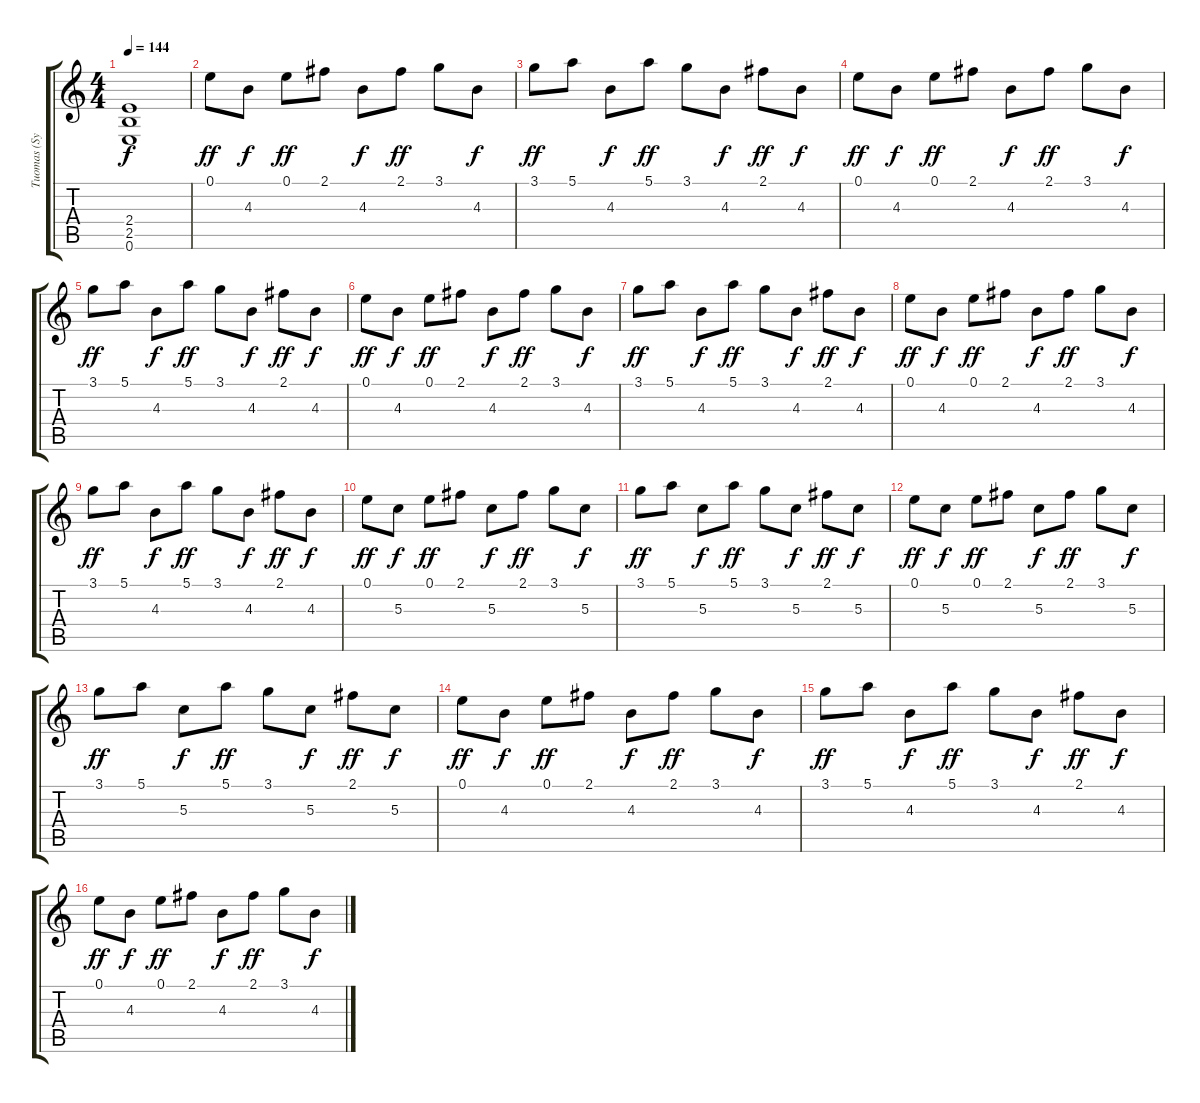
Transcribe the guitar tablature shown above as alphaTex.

\track ("Tuomas (Synth)" "Tuomas (Sy") {instrument fx1rain}
\staff {score tabs}
\tuning (E5 B4 G4 D4 A3 E3) {hide}
\ts (4 4)
\tempo 144
\clef g2
\ks c
(2.4{t} 2.5{t} 0.6{t}).1{dy f} |
0.1.8{dy ff} 4.3.8{dy f} 0.1.8{dy ff} 2.1.8 4.3.8{dy f} 2.1.8{dy ff} 3.1.8 4.3.8{dy f} |
3.1.8{dy ff} 5.1.8 4.3.8{dy f} 5.1.8{dy ff} 3.1.8 4.3.8{dy f} 2.1.8{dy ff} 4.3.8{dy f} |
0.1.8{dy ff} 4.3.8{dy f} 0.1.8{dy ff} 2.1.8 4.3.8{dy f} 2.1.8{dy ff} 3.1.8 4.3.8{dy f} |
3.1.8{dy ff} 5.1.8 4.3.8{dy f} 5.1.8{dy ff} 3.1.8 4.3.8{dy f} 2.1.8{dy ff} 4.3.8{dy f} |
0.1.8{dy ff} 4.3.8{dy f} 0.1.8{dy ff} 2.1.8 4.3.8{dy f} 2.1.8{dy ff} 3.1.8 4.3.8{dy f} |
3.1.8{dy ff} 5.1.8 4.3.8{dy f} 5.1.8{dy ff} 3.1.8 4.3.8{dy f} 2.1.8{dy ff} 4.3.8{dy f} |
0.1.8{dy ff} 4.3.8{dy f} 0.1.8{dy ff} 2.1.8 4.3.8{dy f} 2.1.8{dy ff} 3.1.8 4.3.8{dy f} |
3.1.8{dy ff} 5.1.8 4.3.8{dy f} 5.1.8{dy ff} 3.1.8 4.3.8{dy f} 2.1.8{dy ff} 4.3.8{dy f} |
0.1.8{dy ff} 5.3.8{dy f} 0.1.8{dy ff} 2.1.8 5.3.8{dy f} 2.1.8{dy ff} 3.1.8 5.3.8{dy f} |
3.1.8{dy ff} 5.1.8 5.3.8{dy f} 5.1.8{dy ff} 3.1.8 5.3.8{dy f} 2.1.8{dy ff} 5.3.8{dy f} |
0.1.8{dy ff} 5.3.8{dy f} 0.1.8{dy ff} 2.1.8 5.3.8{dy f} 2.1.8{dy ff} 3.1.8 5.3.8{dy f} |
3.1.8{dy ff} 5.1.8 5.3.8{dy f} 5.1.8{dy ff} 3.1.8 5.3.8{dy f} 2.1.8{dy ff} 5.3.8{dy f} |
0.1.8{dy ff} 4.3.8{dy f} 0.1.8{dy ff} 2.1.8 4.3.8{dy f} 2.1.8{dy ff} 3.1.8 4.3.8{dy f} |
3.1.8{dy ff} 5.1.8 4.3.8{dy f} 5.1.8{dy ff} 3.1.8 4.3.8{dy f} 2.1.8{dy ff} 4.3.8{dy f} |
0.1.8{dy ff} 4.3.8{dy f} 0.1.8{dy ff} 2.1.8 4.3.8{dy f} 2.1.8{dy ff} 3.1.8 4.3.8{dy f}
